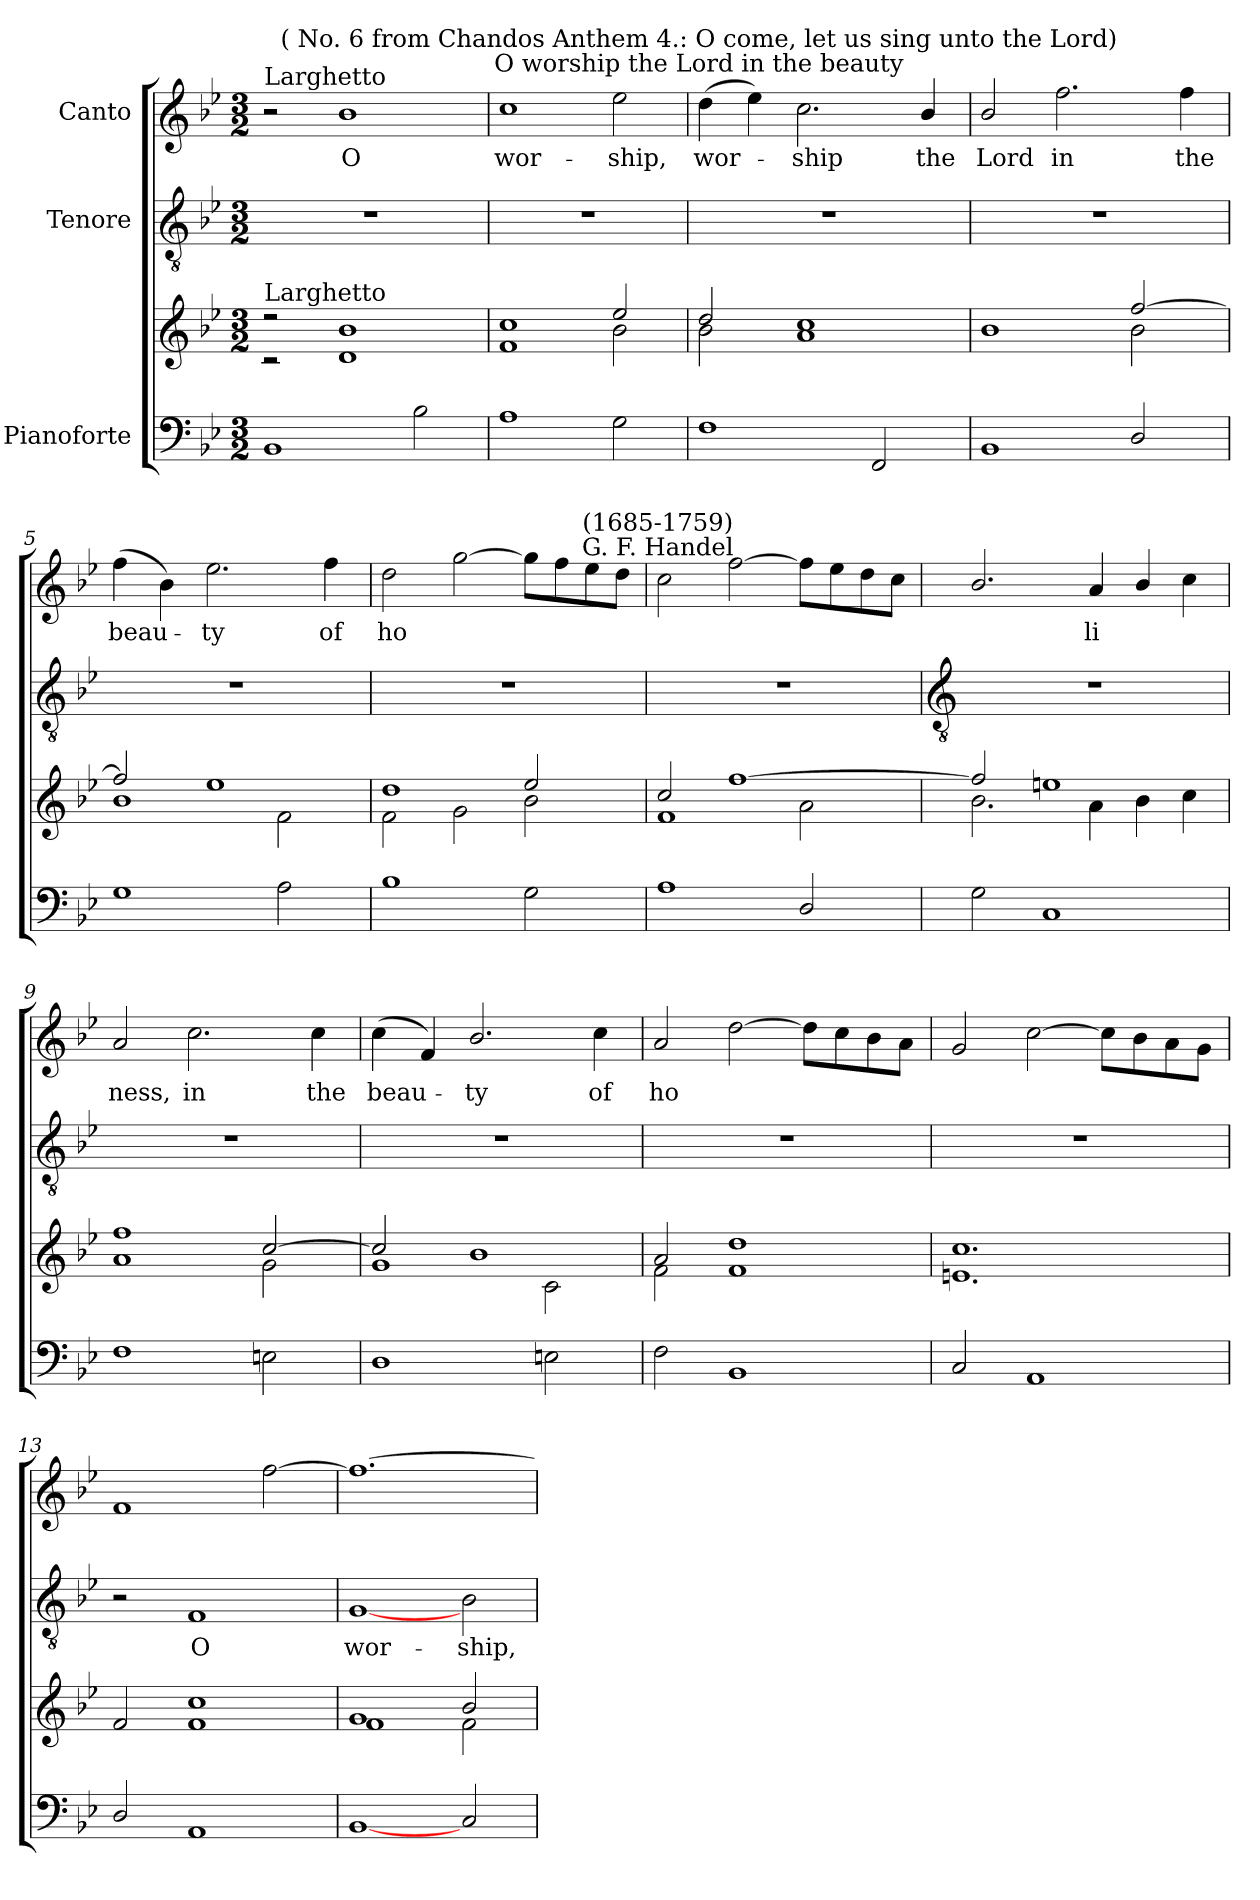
**kern	**kern	**kern	**text	**kern	**text
*part3	*part3	*part2	*part2	*part1	*part1
*staff4	*staff3	*staff2	*staff2	*staff1	*staff1
*I"Pianoforte	*	*I"Tenore	*	*I"Canto	*
*clefF4	*clefG2	*clefGv2	*	*clefG2	*
*k[b-e-]	*k[b-e-]	*k[b-e-]	*	*k[b-e-]	*
*B-:	*B-:	*B-:	*	*B-:	*
*M3/2	*M3/2	*M3/2	*	*M3/2	*
=1	=1	=1	=1	=1	=1
*	*^	*	*	*	*
!	!	!	!	!	!LO:TX:a:t=Larghetto	!
!	!LO:TX:a:t=Larghetto	!	!	!	!	!
!	!	!	!LO:N:vis=1	!	!	!
1BB-	2r	2r	1.r	.	2r	.
!	!	!	!	!	!	!LO:LY:b
.	1b-/	1d\	.	.	1b-	O
2B-	.	.	.	.	.	.
=2	=2	=2	=2	=2	=2	=2
!	!	!	!LO:N:vis=1	!	!	!LO:LY:b
1A	1cc/	1f\	1.r	.	1cc	wor-
!	!	!	!	!	!	!LO:LY:b
2G	2ee-/	2b-\	.	.	2ee-	-ship,
=3	=3	=3	=3	=3	=3	=3
!	!	!	!	!	!LO:TX:a:cj:t=O worship the Lord in the beauty	!
!	!	!	!	!	!LO:TX:a:cj:t=( No. 6 from Chandos Anthem 4.&colon; O come, let us sing unto the Lord)	!
!	!	!	!LO:N:vis=1	!	!	!LO:LY:b
1F	2dd/	2b-\	1.r	.	(>4dd	wor-
.	.	.	.	.	4ee-)	.
!	!	!	!	!	!	!LO:LY:b
.	1cc/	1a\	.	.	2.cc	-ship
2FF	.	.	.	.	.	.
!	!	!	!	!	!	!LO:LY:b
.	.	.	.	.	4b-/	the
=4	=4	=4	=4	=4	=4	=4
!	!	!	!LO:N:vis=1	!	!	!LO:LY:b
1BB-	1b-/	2ryy	1.r	.	2b-/	Lord
!	!	!	!	!	!	!LO:LY:b
.	.	2ryy	.	.	2.ff	in
2D/	[2ff/	2b-\	.	.	.	.
!	!	!	!	!	!	!LO:LY:b
.	.	.	.	.	4ff	the
=5	=5	=5	=5	=5	=5	=5
!	!	!	!LO:N:vis=1	!	!	!LO:LY:b
1G	2ff/]	1b-\	1.r	.	(>4ff	beau-
.	.	.	.	.	4b-)	.
!	!	!	!	!	!	!LO:LY:b
.	1ee-/	.	.	.	2.ee-	-ty
2A	.	2f\	.	.	.	.
!	!	!	!	!	!	!LO:LY:b
.	.	.	.	.	4ff	of
=6	=6	=6	=6	=6	=6	=6
!	!	!	!LO:N:vis=1	!	!	!LO:LY:b
1B-	1dd/	2f\	1.r	.	2dd	ho
.	.	2g\	.	.	[2gg	.
2G	2ee-/	2b-\	.	.	8ggL]	.
.	.	.	.	.	8ff	.
.	.	.	.	.	8ee-	.
.	.	.	.	.	8ddJ	.
=7	=7	=7	=7	=7	=7	=7
!	!	!	!	!	!LO:TX:a:cj:t=G. F. Handel	!
!	!	!	!	!	!LO:TX:a:cj:t=(1685-1759)	!
!	!	!	!LO:N:vis=1	!	!	!
1A	2cc/	1f\	1.r	.	2cc	.
.	[1ff/	.	.	.	[2ff	.
2D/	.	2a\	.	.	8ffL]	.
.	.	.	.	.	8ee-	.
.	.	.	.	.	8dd	.
.	.	.	.	.	8ccJ	.
!!LO:LB:g=z
=8	=8	=8	=8	=8	=8	=8
*	*	*	*clefGv2	*	*	*
!	!	!	!LO:N:vis=1	!	!	!
2G	2ff/]	2.b-\	1.r	.	2.b-/	.
1C	1een/	.	.	.	.	.
!	!	!	!	!	!	!LO:LY:b
.	.	4a\	.	.	4a	-li
.	.	4b-\	.	.	4b-/	.
.	.	4cc\	.	.	4cc	.
=9	=9	=9	=9	=9	=9	=9
!	!	!	!LO:N:vis=1	!	!	!LO:LY:b
1F	1ff/	1a\	1.r	.	2a	ness,
!	!	!	!	!	!	!LO:LY:b
.	.	.	.	.	2.cc	in
2En	[2cc/	2g\	.	.	.	.
!	!	!	!	!	!	!LO:LY:b
.	.	.	.	.	4cc	the
=10	=10	=10	=10	=10	=10	=10
!	!	!	!LO:N:vis=1	!	!	!LO:LY:b
1D	2cc/]	1g\	1.r	.	(<4cc	beau-
.	.	.	.	.	4f)	.
!	!	!	!	!	!	!LO:LY:b
.	1b-/	.	.	.	2.b-/	-ty
2En	.	2c\	.	.	.	.
!	!	!	!	!	!	!LO:LY:b
.	.	.	.	.	4cc	of
=11	=11	=11	=11	=11	=11	=11
!	!	!	!LO:N:vis=1	!	!	!LO:LY:b
2F	2a/	2f\	1.r	.	2a	ho
1BB-	1dd/	1f\	.	.	[2dd	.
.	.	.	.	.	8ddL]	.
.	.	.	.	.	8cc	.
.	.	.	.	.	8b-	.
.	.	.	.	.	8aJ	.
=12	=12	=12	=12	=12	=12	=12
!	!	!	!LO:N:vis=1	!	!	!
2C	1.cc/	1.en\	1.r	.	2g	.
1AA	.	.	.	.	[2cc	.
.	.	.	.	.	8cc\L]	.
.	.	.	.	.	8b-\	.
.	.	.	.	.	8a\	.
.	.	.	.	.	8g\J	.
=13	=13	=13	=13	=13	=13	=13
2D/	2f/	2ryy	2r	.	1f	.
!	!	!	!	!LO:LY:b	!	!
1AA	1cc/	1f\	1F	O	.	.
.	.	.	.	.	[2ff	.
=14	=14	=14	=14	=14	=14	=14
!	!	!	!	!LO:LY:b	!	!
[1BB-	1g/	1f\	[1G	wor-	1.ff_	.
!	!	!	!	!LO:LY:b	!	!
2C	2b-/	2f\	2B-	-ship,	.	.
*	*v	*v	*	*	*	*
=	=	=	=	=	=
*-	*-	*-	*-	*-	*-
